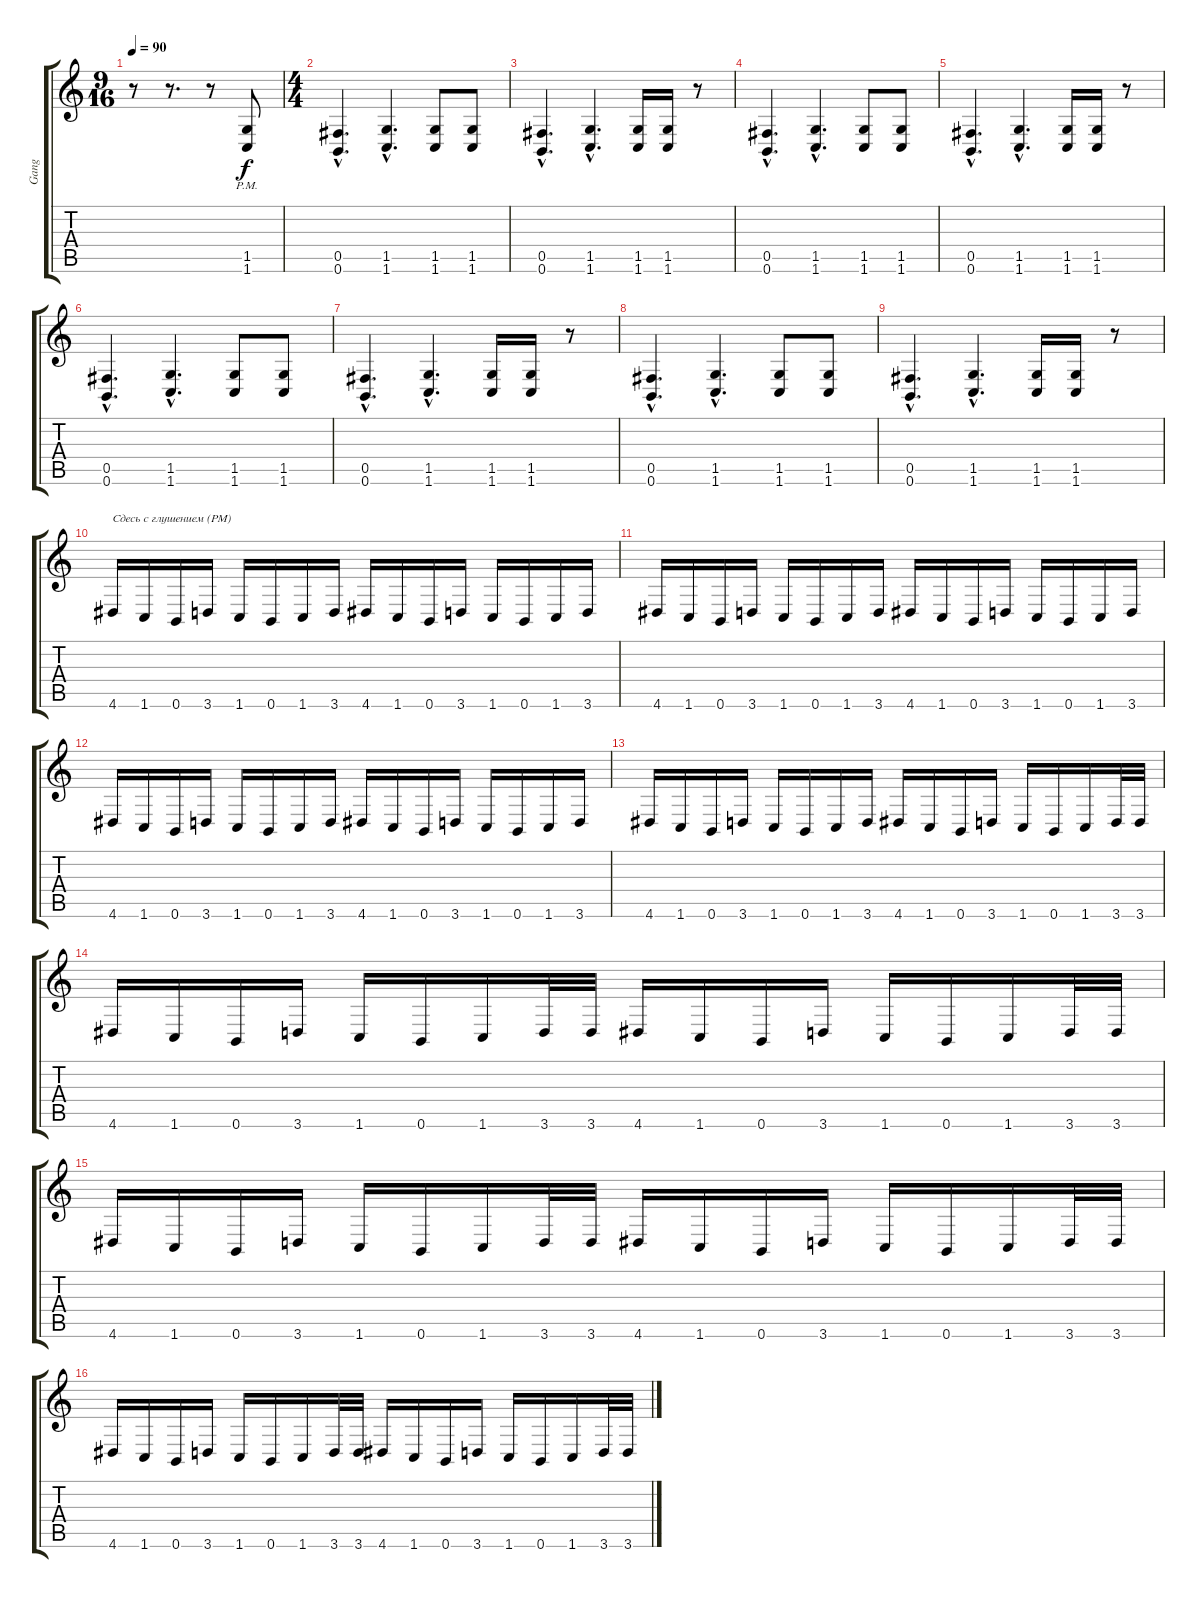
\track ("Gang" "Gang") {instrument distortionguitar}
\staff {score tabs}
\tuning (Db4 Ab3 E3 B2 Gb2 B1) {hide}
\ts (9 16)
\tempo 90
\clef g2
\ks c
r.8{dy f instrument distortionguitar} r.8{d} r.8 (1.5{pm} 1.6{pm}).8 |
\ts (4 4)
(0.5{hac} 0.6{hac}).4{d} (1.5{hac} 1.6{hac}).4{d} (1.5 1.6).8 (1.5 1.6).8 |
(0.5{hac} 0.6{hac}).4{d} (1.5{hac} 1.6{hac}).4{d} (1.5 1.6).16 (1.5 1.6).16 r.8 |
(0.5{hac} 0.6{hac}).4{d} (1.5{hac} 1.6{hac}).4{d} (1.5 1.6).8 (1.5 1.6).8 |
(0.5{hac} 0.6{hac}).4{d} (1.5{hac} 1.6{hac}).4{d} (1.5 1.6).16 (1.5 1.6).16 r.8 |
(0.5{hac} 0.6{hac}).4{d} (1.5{hac} 1.6{hac}).4{d} (1.5 1.6).8 (1.5 1.6).8 |
(0.5{hac} 0.6{hac}).4{d} (1.5{hac} 1.6{hac}).4{d} (1.5 1.6).16 (1.5 1.6).16 r.8 |
(0.5{hac} 0.6{hac}).4{d} (1.5{hac} 1.6{hac}).4{d} (1.5 1.6).8 (1.5 1.6).8 |
(0.5{hac} 0.6{hac}).4{d} (1.5{hac} 1.6{hac}).4{d} (1.5 1.6).16 (1.5 1.6).16 r.8 |
4.6.16{txt "Сдесь с глушением (PM)"} 1.6.16 0.6.16 3.6.16 1.6.16 0.6.16 1.6.16 3.6.16 4.6.16 1.6.16 0.6.16 3.6.16 1.6.16 0.6.16 1.6.16 3.6.16 |
4.6.16 1.6.16 0.6.16 3.6.16 1.6.16 0.6.16 1.6.16 3.6.16 4.6.16 1.6.16 0.6.16 3.6.16 1.6.16 0.6.16 1.6.16 3.6.16 |
4.6.16 1.6.16 0.6.16 3.6.16 1.6.16 0.6.16 1.6.16 3.6.16 4.6.16 1.6.16 0.6.16 3.6.16 1.6.16 0.6.16 1.6.16 3.6.16 |
4.6.16 1.6.16 0.6.16 3.6.16 1.6.16 0.6.16 1.6.16 3.6.16 4.6.16 1.6.16 0.6.16 3.6.16 1.6.16 0.6.16 1.6.16 3.6.32 3.6.32 |
4.6.16 1.6.16 0.6.16 3.6.16 1.6.16 0.6.16 1.6.16 3.6.32 3.6.32 4.6.16 1.6.16 0.6.16 3.6.16 1.6.16 0.6.16 1.6.16 3.6.32 3.6.32 |
4.6.16 1.6.16 0.6.16 3.6.16 1.6.16 0.6.16 1.6.16 3.6.32 3.6.32 4.6.16 1.6.16 0.6.16 3.6.16 1.6.16 0.6.16 1.6.16 3.6.32 3.6.32 |
4.6.16 1.6.16 0.6.16 3.6.16 1.6.16 0.6.16 1.6.16 3.6.32 3.6.32 4.6.16 1.6.16 0.6.16 3.6.16 1.6.16 0.6.16 1.6.16 3.6.32 3.6.32
